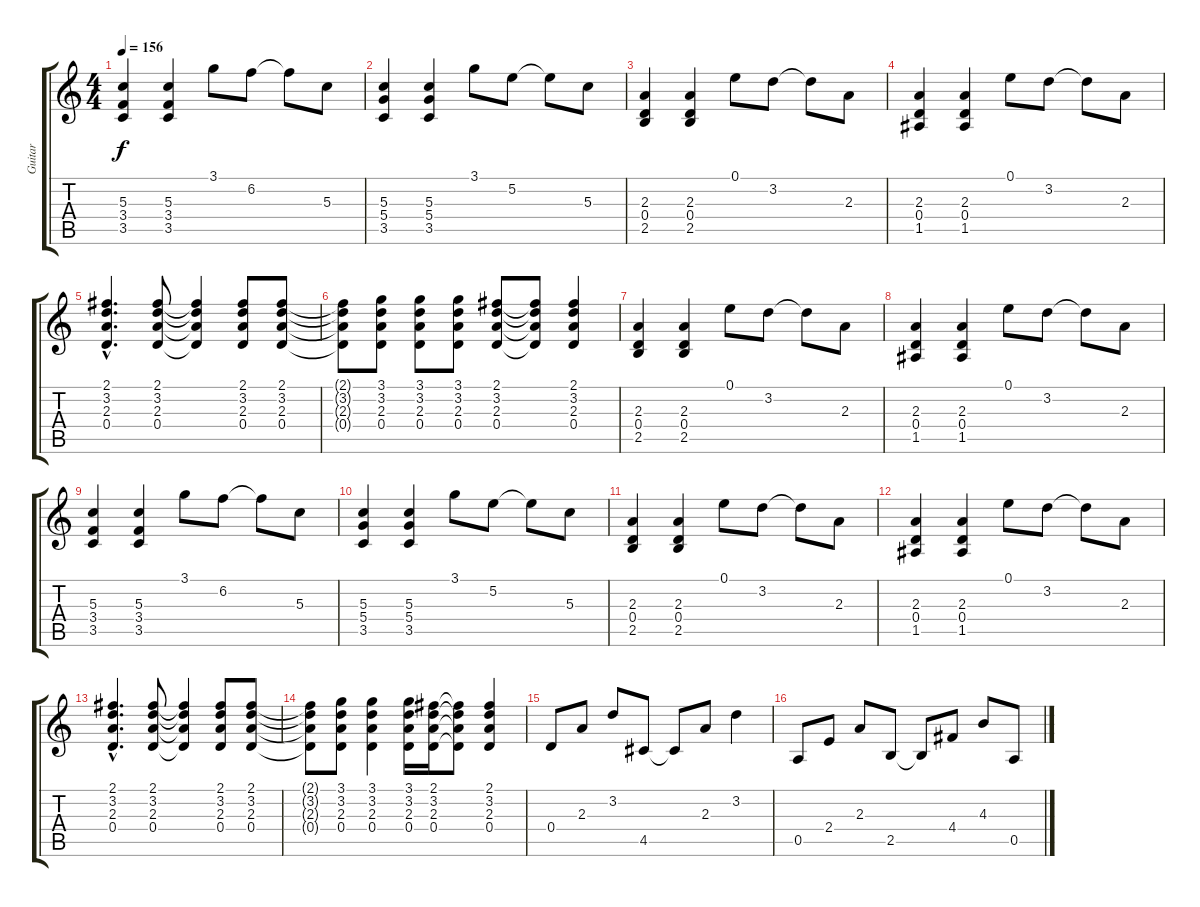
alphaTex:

\track ("Guitar" "Guitar") {instrument overdrivenguitar}
\staff {score tabs}
\tuning (E4 B3 G3 D3 A2 E2) {hide}
\ts (4 4)
\tempo 156
\clef g2
\ks c
(5.3 3.4 3.5).4{dy f} (5.3 3.4 3.5).4 3.1.8 6.2.8 6.2{t}.8 5.3.8 |
(5.3 5.4 3.5).4 (5.3 5.4 3.5).4 3.1.8 5.2.8 5.2{t}.8 5.3.8 |
(2.3 0.4 2.5).4 (2.3 0.4 2.5).4 0.1.8 3.2.8 3.2{t}.8 2.3.8 |
(2.3 0.4 1.5).4 (2.3 0.4 1.5).4 0.1.8 3.2.8 3.2{t}.8 2.3.8 |
(2.1{hac} 3.2{hac} 2.3{hac} 0.4{hac}).4{d} (2.1 3.2 2.3 0.4).8 (2.1{t} 3.2{t} 2.3{t} 0.4{t}).4 (2.1 3.2 2.3 0.4).8 (2.1 3.2 2.3 0.4).8 |
(2.1{t} 3.2{t} 2.3{t} 0.4{t}).8 (3.1 3.2 2.3 0.4).8 (3.1 3.2 2.3 0.4).8 (3.1 3.2 2.3 0.4).8 (2.1 3.2 2.3 0.4).8 (2.1{t} 3.2{t} 2.3{t} 0.4{t}).8 (2.1 3.2 2.3 0.4).4 |
(2.3 0.4 2.5).4 (2.3 0.4 2.5).4 0.1.8 3.2.8 3.2{t}.8 2.3.8 |
(2.3 0.4 1.5).4 (2.3 0.4 1.5).4 0.1.8 3.2.8 3.2{t}.8 2.3.8 |
(5.3 3.4 3.5).4 (5.3 3.4 3.5).4 3.1.8 6.2.8 6.2{t}.8 5.3.8 |
(5.3 5.4 3.5).4 (5.3 5.4 3.5).4 3.1.8 5.2.8 5.2{t}.8 5.3.8 |
(2.3 0.4 2.5).4 (2.3 0.4 2.5).4 0.1.8 3.2.8 3.2{t}.8 2.3.8 |
(2.3 0.4 1.5).4 (2.3 0.4 1.5).4 0.1.8 3.2.8 3.2{t}.8 2.3.8 |
(2.1{hac} 3.2{hac} 2.3{hac} 0.4{hac}).4{d} (2.1 3.2 2.3 0.4).8 (2.1{t} 3.2{t} 2.3{t} 0.4{t}).4 (2.1 3.2 2.3 0.4).8 (2.1 3.2 2.3 0.4).8 |
(2.1{t} 3.2{t} 2.3{t} 0.4{t}).8 (3.1 3.2 2.3 0.4).8 (3.1 3.2 2.3 0.4).4 (3.1 3.2 2.3 0.4).16 (2.1 3.2 2.3 0.4).16 (2.1{t} 3.2{t} 2.3{t} 0.4{t}).8 (2.1 3.2 2.3 0.4).4 |
0.4.8 2.3.8 3.2.8 4.5.8 4.5{t}.8 2.3.8 3.2.4 |
0.5.8 2.4.8 2.3.8 2.5.8 2.5{t}.8 4.4.8 4.3.8 0.5.8
